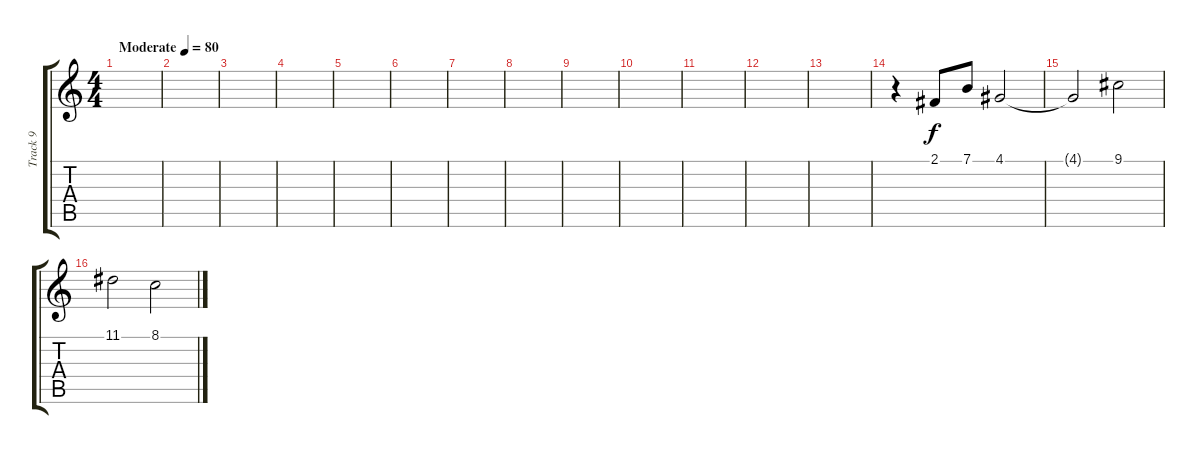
\track ("Track 9" "Track 9") {instrument tremolostrings}
\staff {score tabs}
\tuning (E4 B3 G3 D3 A2 E2) {hide}
\ts (4 4)
\tempo (80 "Moderate")
\clef g2
\ks c
|
|
|
|
|
|
|
|
|
|
|
|
|
r.4 2.1.8 7.1.8 4.1.2 |
4.1{t}.2 9.1.2 |
11.1.2 8.1.2
